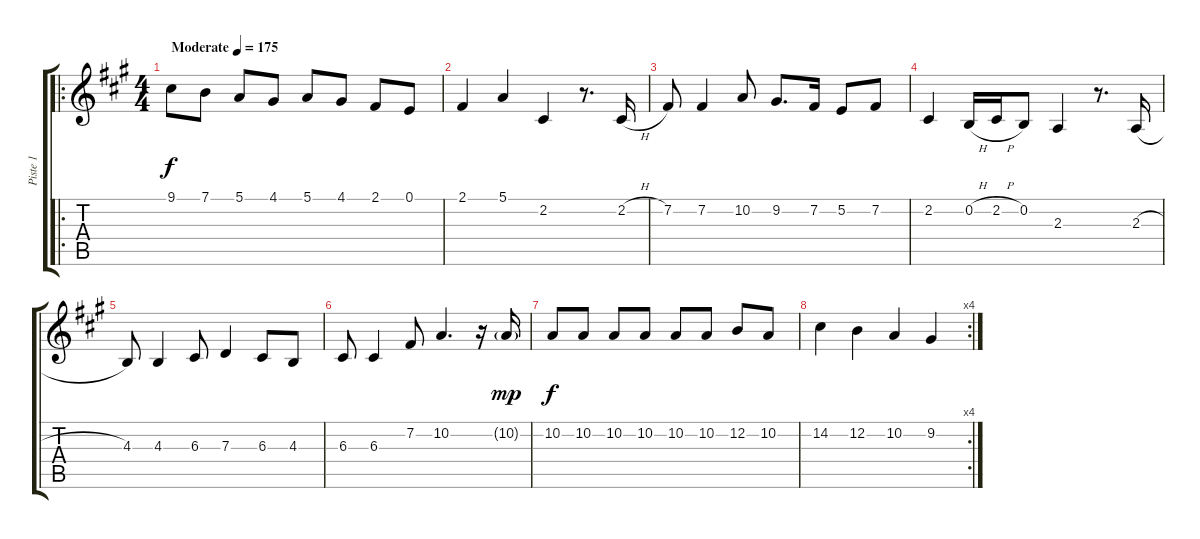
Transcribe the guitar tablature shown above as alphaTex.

\track ("Piste 1" "Piste 1") {instrument violin}
\staff {score tabs}
\tuning (E4 B3 G3 D3 A2 E2) {hide}
\ro
\ts (4 4)
\tempo (175 "Moderate")
\clef g2
\ks f#minor
9.1.8{dy f instrument violin} 7.1.8 5.1.8 4.1.8 5.1.8 4.1.8 2.1.8 0.1.8 |
2.1.4 5.1.4 2.2.4 r.8{d} 2.2{h}.16 |
7.2.8 7.2.4 10.2.8 9.2.8{d} 7.2.16 5.2.8 7.2.8 |
2.2.4 0.2{h}.16 2.2{h}.16 0.2.8 2.3.4 r.8{d} 2.3{h}.16 |
4.3.8 4.3.4 6.3.8 7.3.4 6.3.8 4.3.8 |
6.3.8 6.3.4 7.2.8 10.2.4{d} r.16 10.2{g}.16{dy mp} |
10.2.8{dy f} 10.2.8 10.2.8 10.2.8 10.2.8 10.2.8 12.2.8 10.2.8 |
\rc 4
14.2.4 12.2.4 10.2.4 9.2.4
